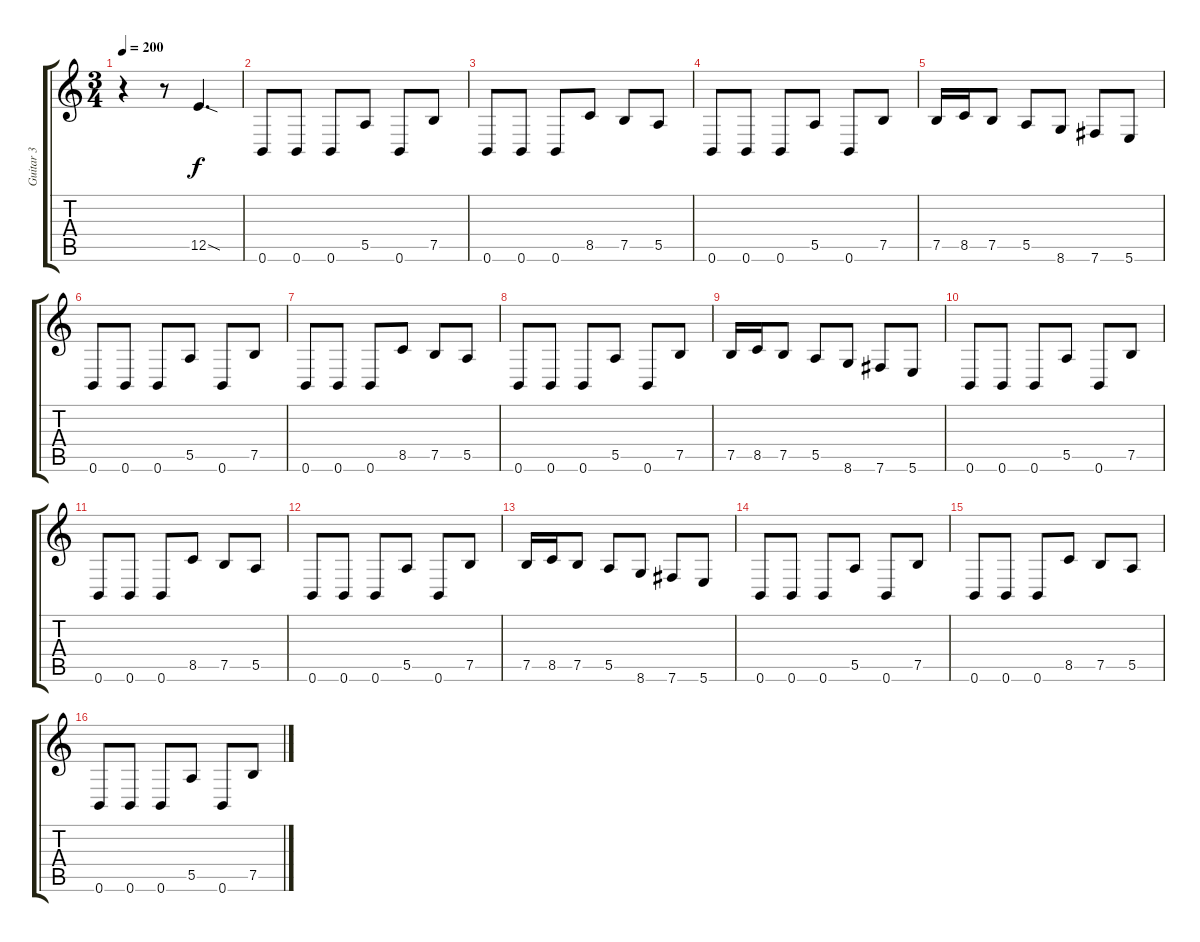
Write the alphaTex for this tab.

\track ("Guitar 3" "Guitar 3") {instrument distortionguitar}
\staff {score tabs}
\tuning (B3 Gb3 D3 A2 E2 B1) {hide}
\ts (3 4)
\tempo 200
\clef g2
\ks c
r.4{dy f} r.8 12.5{sod}.4{d} |
0.6.8 0.6.8 0.6.8 5.5.8 0.6.8 7.5.8 |
0.6.8 0.6.8 0.6.8 8.5.8 7.5.8 5.5.8 |
0.6.8 0.6.8 0.6.8 5.5.8 0.6.8 7.5.8 |
7.5.16 8.5.16 7.5.8 5.5.8 8.6.8 7.6.8 5.6.8 |
0.6.8 0.6.8 0.6.8 5.5.8 0.6.8 7.5.8 |
0.6.8 0.6.8 0.6.8 8.5.8 7.5.8 5.5.8 |
0.6.8 0.6.8 0.6.8 5.5.8 0.6.8 7.5.8 |
7.5.16 8.5.16 7.5.8 5.5.8 8.6.8 7.6.8 5.6.8 |
0.6.8 0.6.8 0.6.8 5.5.8 0.6.8 7.5.8 |
0.6.8 0.6.8 0.6.8 8.5.8 7.5.8 5.5.8 |
0.6.8 0.6.8 0.6.8 5.5.8 0.6.8 7.5.8 |
7.5.16 8.5.16 7.5.8 5.5.8 8.6.8 7.6.8 5.6.8 |
0.6.8 0.6.8 0.6.8 5.5.8 0.6.8 7.5.8 |
0.6.8 0.6.8 0.6.8 8.5.8 7.5.8 5.5.8 |
0.6.8 0.6.8 0.6.8 5.5.8 0.6.8 7.5.8
